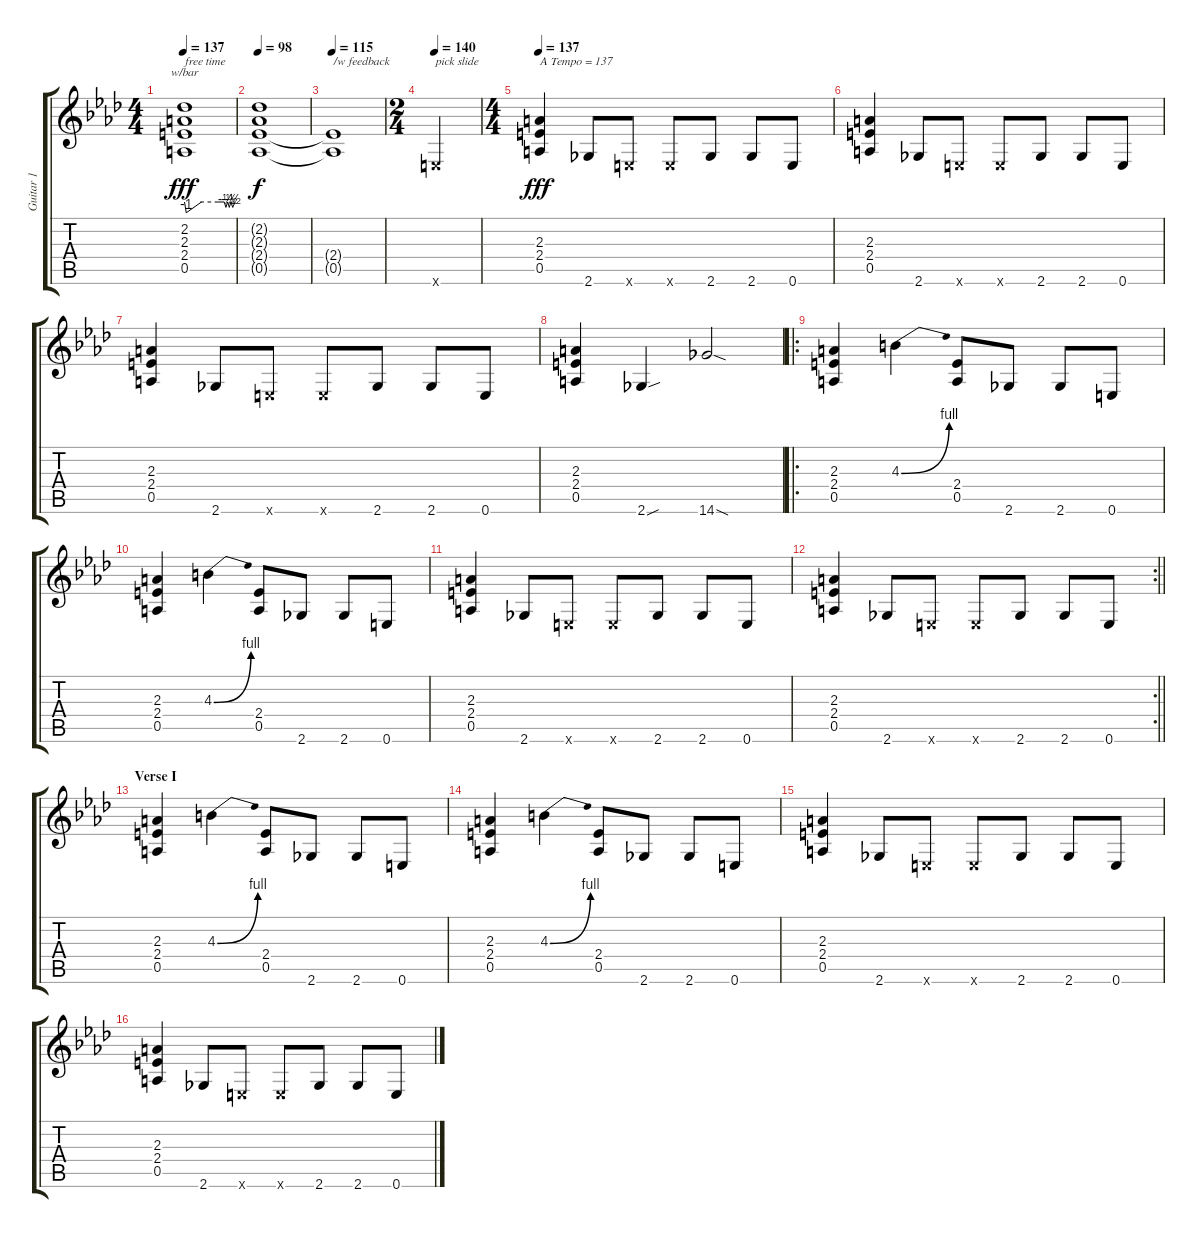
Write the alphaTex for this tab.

\track ("Guitar 1" "Guitar 1") {instrument distortionguitar}
\staff {score tabs}
\tuning (E4 B3 G3 D3 A2 E2) {hide}
\ts (4 4)
\tempo 137
\tempo 91
\tempo 137
\clef g2
\ks ab
(2.2 2.3 2.4 0.5).1{tbe (custom default 0 0 2 -4 20 0 40 0 47 0 49 -2 51 0 53 -2 55 0 57 -2 60 0) txt "free time" dy fff instrument distortionguitar} |
\tempo 98
(2.2{t} 2.3{t} 2.4{t} 0.5{t}).1{dy f} |
\tempo 115
(2.4{t} 0.5{t}).1{txt "/w feedback"} |
\ts (2 4)
\tempo 140
0.6{x}.2{txt "pick slide"} |
\ts (4 4)
\tempo 137
(2.3 2.4 0.5).4{txt "A Tempo = 137" dy fff} 2.6.8 0.6{x}.8 0.6{x}.8 2.6.8 2.6.8 0.6.8 |
(2.3 2.4 0.5).4 2.6.8 0.6{x}.8 0.6{x}.8 2.6.8 2.6.8 0.6.8 |
(2.3 2.4 0.5).4 2.6.8 0.6{x}.8 0.6{x}.8 2.6.8 2.6.8 0.6.8 |
(2.3 2.4 0.5).4 2.6{sou}.4 14.6{sod}.2 |
\ro
(2.3 2.4 0.5).4 4.3{be (bend 0 0 60 4)}.4 (2.4 0.5).8 2.6.8 2.6.8 0.6.8 |
(2.3 2.4 0.5).4 4.3{be (bend 0 0 60 4)}.4 (2.4 0.5).8 2.6.8 2.6.8 0.6.8 |
(2.3 2.4 0.5).4 2.6.8 0.6{x}.8 0.6{x}.8 2.6.8 2.6.8 0.6.8 |
\rc 2
\barLineRight lightlight
(2.3 2.4 0.5).4 2.6.8 0.6{x}.8 0.6{x}.8 2.6.8 2.6.8 0.6.8 |
\section ("" "Verse I")
(2.3 2.4 0.5).4 4.3{be (bend 0 0 60 4)}.4 (2.4 0.5).8 2.6.8 2.6.8 0.6.8 |
(2.3 2.4 0.5).4 4.3{be (bend 0 0 60 4)}.4 (2.4 0.5).8 2.6.8 2.6.8 0.6.8 |
(2.3 2.4 0.5).4 2.6.8 0.6{x}.8 0.6{x}.8 2.6.8 2.6.8 0.6.8 |
(2.3 2.4 0.5).4 2.6.8 0.6{x}.8 0.6{x}.8 2.6.8 2.6.8 0.6.8
